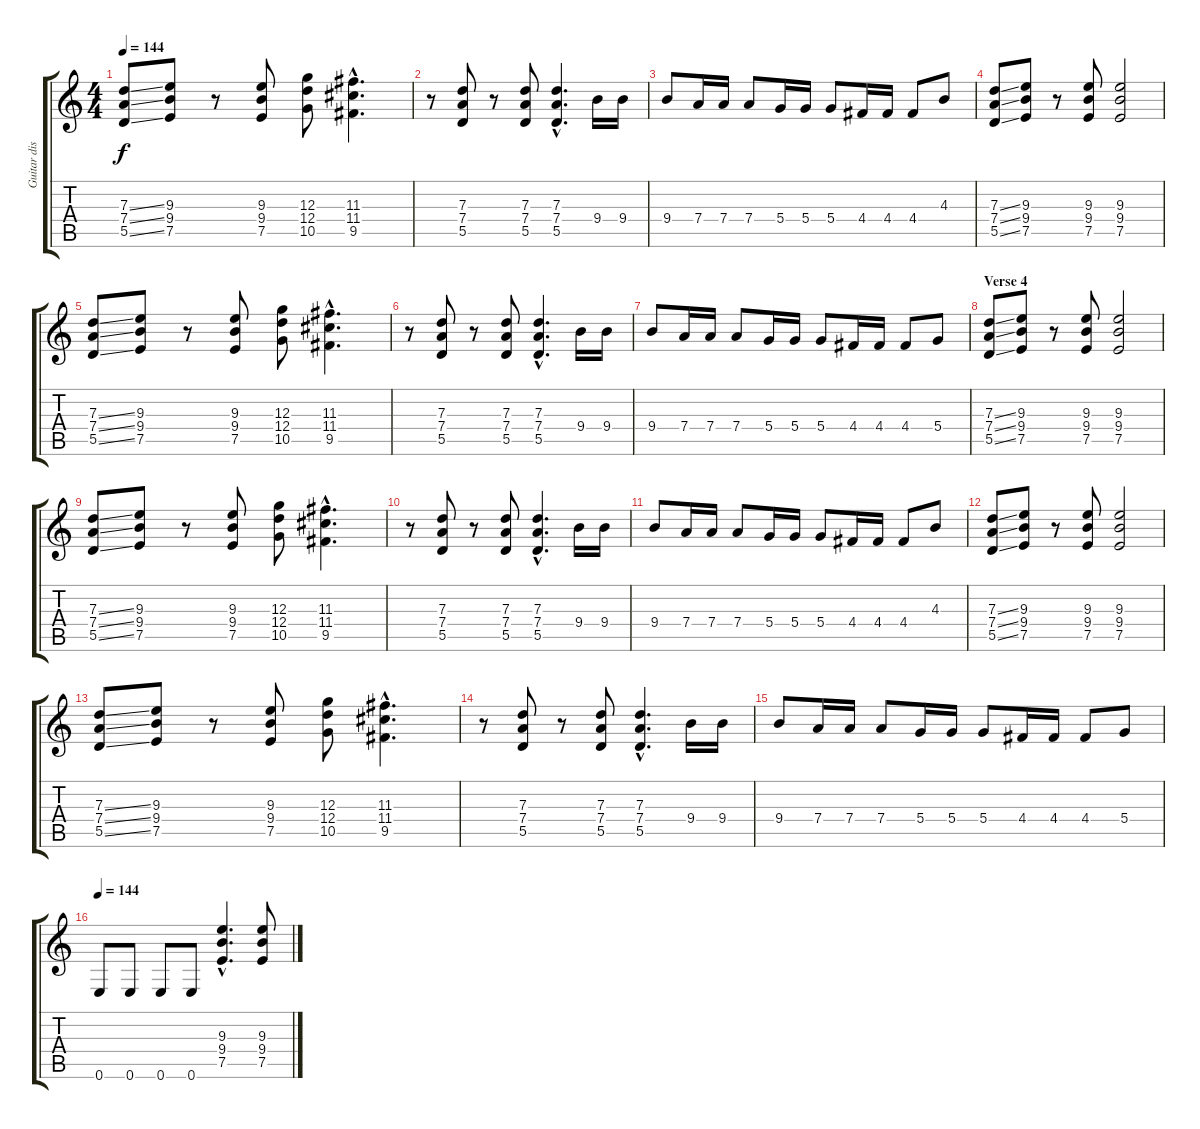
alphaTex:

\track ("Guitar distortion 4" "Guitar dis") {instrument distortionguitar}
\staff {score tabs}
\tuning (E4 B3 G3 D3 A2 E2) {hide}
\ts (4 4)
\tempo 144
\clef g2
\ks c
(7.3{ss} 7.4{ss} 5.5{ss}).8{dy f} (9.3 9.4 7.5).8 r.8 (9.3 9.4 7.5).8 (12.3 12.4 10.5).8 (11.3{hac} 11.4{hac} 9.5{hac}).4{d} |
r.8 (7.3 7.4 5.5).8 r.8 (7.3 7.4 5.5).8 (7.3{hac} 7.4{hac} 5.5{hac}).4{d} 9.4.16 9.4.16 |
9.4.8 7.4.16 7.4.16 7.4.8 5.4.16 5.4.16 5.4.8 4.4.16 4.4.16 4.4.8 4.3.8 |
(7.3{ss} 7.4{ss} 5.5{ss}).8 (9.3 9.4 7.5).8 r.8 (9.3 9.4 7.5).8 (9.3 9.4 7.5).2 |
(7.3{ss} 7.4{ss} 5.5{ss}).8 (9.3 9.4 7.5).8 r.8 (9.3 9.4 7.5).8 (12.3 12.4 10.5).8 (11.3{hac} 11.4{hac} 9.5{hac}).4{d} |
r.8 (7.3 7.4 5.5).8 r.8 (7.3 7.4 5.5).8 (7.3{hac} 7.4{hac} 5.5{hac}).4{d} 9.4.16 9.4.16 |
9.4.8 7.4.16 7.4.16 7.4.8 5.4.16 5.4.16 5.4.8 4.4.16 4.4.16 4.4.8 5.4.8 |
\section ("" "Verse 4")
(7.3{ss} 7.4{ss} 5.5{ss}).8 (9.3 9.4 7.5).8 r.8 (9.3 9.4 7.5).8 (9.3 9.4 7.5).2 |
(7.3{ss} 7.4{ss} 5.5{ss}).8 (9.3 9.4 7.5).8 r.8 (9.3 9.4 7.5).8 (12.3 12.4 10.5).8 (11.3{hac} 11.4{hac} 9.5{hac}).4{d} |
r.8 (7.3 7.4 5.5).8 r.8 (7.3 7.4 5.5).8 (7.3{hac} 7.4{hac} 5.5{hac}).4{d} 9.4.16 9.4.16 |
9.4.8 7.4.16 7.4.16 7.4.8 5.4.16 5.4.16 5.4.8 4.4.16 4.4.16 4.4.8 4.3.8 |
(7.3{ss} 7.4{ss} 5.5{ss}).8 (9.3 9.4 7.5).8 r.8 (9.3 9.4 7.5).8 (9.3 9.4 7.5).2 |
(7.3{ss} 7.4{ss} 5.5{ss}).8 (9.3 9.4 7.5).8 r.8 (9.3 9.4 7.5).8 (12.3 12.4 10.5).8 (11.3{hac} 11.4{hac} 9.5{hac}).4{d} |
r.8 (7.3 7.4 5.5).8 r.8 (7.3 7.4 5.5).8 (7.3{hac} 7.4{hac} 5.5{hac}).4{d} 9.4.16 9.4.16 |
9.4.8 7.4.16 7.4.16 7.4.8 5.4.16 5.4.16 5.4.8 4.4.16 4.4.16 4.4.8 5.4.8 |
\tempo 144
0.6.8 0.6.8 0.6.8 0.6.8 (9.3{hac} 9.4{hac} 7.5{hac}).4{d} (9.3 9.4 7.5).8
